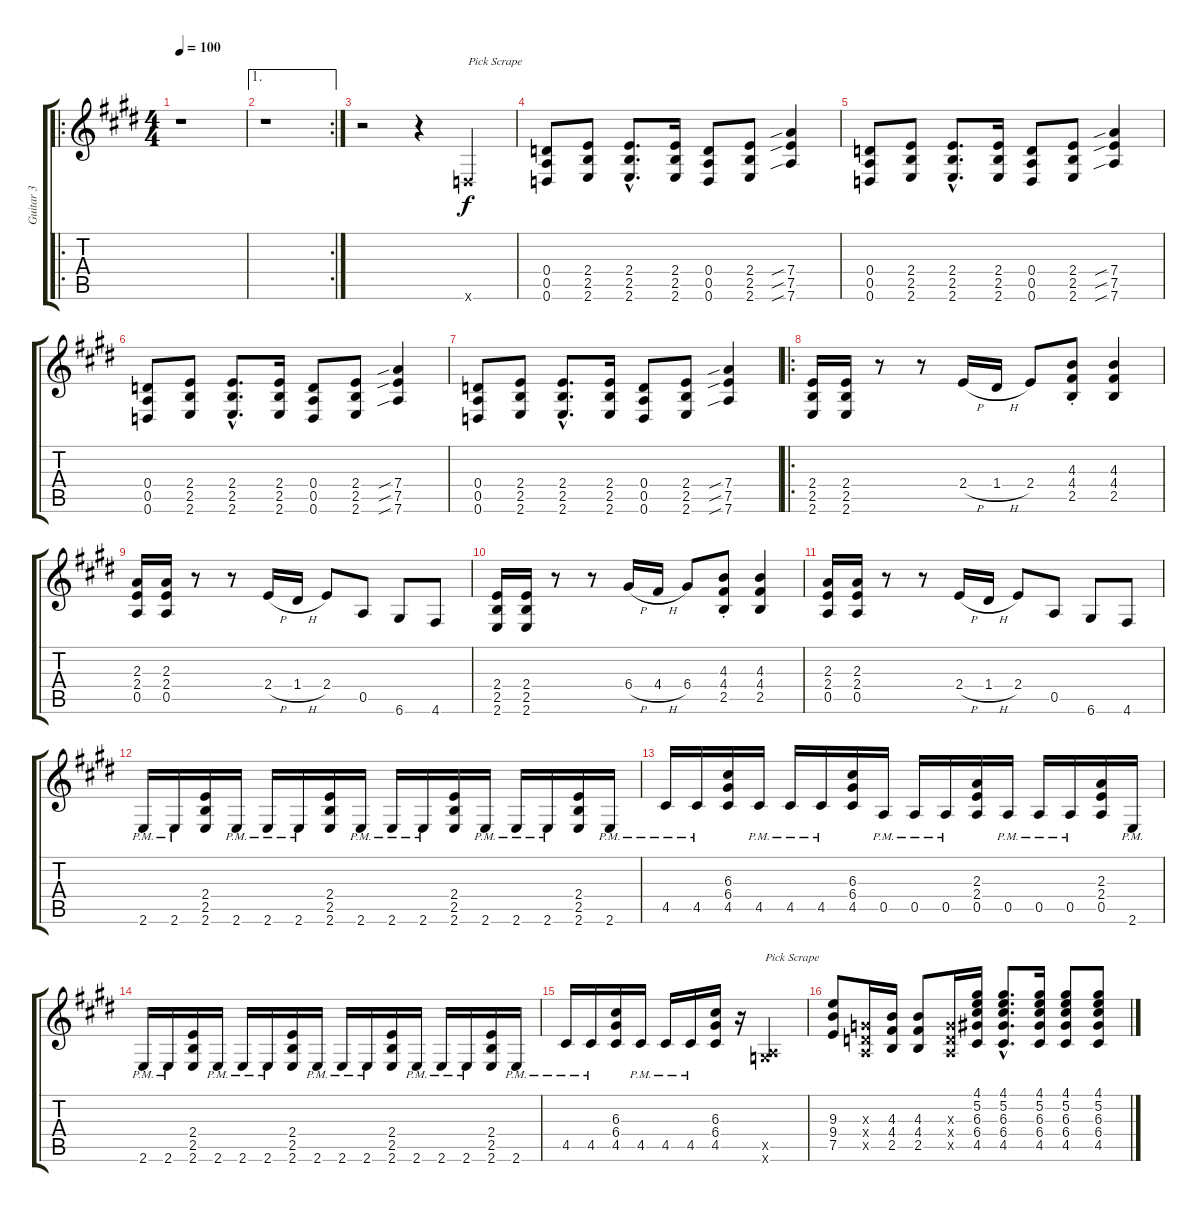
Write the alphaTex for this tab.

\track ("Guitar 3" "Guitar 3") {instrument distortionguitar}
\staff {score tabs}
\tuning (E4 B3 G3 D3 A2 D2) {hide}
\ro
\ts (4 4)
\tempo 100
\clef g2
\ks e
r.1{dy f instrument distortionguitar} |
\ae 1
\rc 2
r.1 |
r.2 r.4 0.6{x}.4{txt "Pick Scrape"} |
(0.4 0.5 0.6).8 (2.4 2.5 2.6).8 (2.4{hac} 2.5{hac} 2.6{hac}).8{d} (2.4 2.5 2.6).16 (0.4 0.5 0.6).8 (2.4 2.5 2.6).8 (7.4{sib} 7.5{sib} 7.6{sib}).4 |
(0.4 0.5 0.6).8 (2.4 2.5 2.6).8 (2.4{hac} 2.5{hac} 2.6{hac}).8{d} (2.4 2.5 2.6).16 (0.4 0.5 0.6).8 (2.4 2.5 2.6).8 (7.4{sib} 7.5{sib} 7.6{sib}).4 |
(0.4 0.5 0.6).8 (2.4 2.5 2.6).8 (2.4{hac} 2.5{hac} 2.6{hac}).8{d} (2.4 2.5 2.6).16 (0.4 0.5 0.6).8 (2.4 2.5 2.6).8 (7.4{sib} 7.5{sib} 7.6{sib}).4 |
(0.4 0.5 0.6).8 (2.4 2.5 2.6).8 (2.4{hac} 2.5{hac} 2.6{hac}).8{d} (2.4 2.5 2.6).16 (0.4 0.5 0.6).8 (2.4 2.5 2.6).8 (7.4{sib} 7.5{sib} 7.6{sib}).4 |
\ro
(2.4 2.5 2.6).16 (2.4 2.5 2.6).16 r.8 r.8 2.4{h}.16 1.4{h}.16 2.4.8 (4.3{st} 4.4{st} 2.5{st}).8 (4.3 4.4 2.5).4 |
(2.3 2.4 0.5).16 (2.3 2.4 0.5).16 r.8 r.8 2.4{h}.16 1.4{h}.16 2.4.8 0.5.8 6.6.8 4.6.8 |
(2.4 2.5 2.6).16 (2.4 2.5 2.6).16 r.8 r.8 6.4{h}.16 4.4{h}.16 6.4.8 (4.3{st} 4.4{st} 2.5{st}).8 (4.3 4.4 2.5).4 |
(2.3 2.4 0.5).16 (2.3 2.4 0.5).16 r.8 r.8 2.4{h}.16 1.4{h}.16 2.4.8 0.5.8 6.6.8 4.6.8 |
2.6{pm}.16 2.6{pm}.16 (2.4 2.5 2.6).16 2.6{pm}.16 2.6{pm}.16 2.6{pm}.16 (2.4 2.5 2.6).16 2.6{pm}.16 2.6{pm}.16 2.6{pm}.16 (2.4 2.5 2.6).16 2.6{pm}.16 2.6{pm}.16 2.6{pm}.16 (2.4 2.5 2.6).16 2.6{pm}.16 |
4.5{pm}.16 4.5{pm}.16 (6.3 6.4 4.5).16 4.5{pm}.16 4.5{pm}.16 4.5{pm}.16 (6.3 6.4 4.5).16 0.5{pm}.16 0.5{pm}.16 0.5{pm}.16 (2.3 2.4 0.5).16 0.5{pm}.16 0.5{pm}.16 0.5{pm}.16 (2.3 2.4 0.5).16 2.6{pm}.16 |
2.6{pm}.16 2.6{pm}.16 (2.4 2.5 2.6).16 2.6{pm}.16 2.6{pm}.16 2.6{pm}.16 (2.4 2.5 2.6).16 2.6{pm}.16 2.6{pm}.16 2.6{pm}.16 (2.4 2.5 2.6).16 2.6{pm}.16 2.6{pm}.16 2.6{pm}.16 (2.4 2.5 2.6).16 2.6{pm}.16 |
4.5{pm}.16 4.5{pm}.16 (6.3 6.4 4.5).16 4.5{pm}.16 4.5{pm}.16 4.5{pm}.16 (6.3 6.4 4.5).16 r.16 (0.5{x} 5.6{x}).2{txt "Pick Scrape"} |
(9.3 9.4 7.5).8 (0.3{x} 0.4{x} 0.5{x}).16 (4.3 4.4 2.5).16 (4.3 4.4 2.5).8 (0.3{x} 0.4{x} 0.5{x}).16 (4.1 5.2 6.3 6.4 4.5).16 (4.1{hac} 5.2{hac} 6.3{hac} 6.4{hac} 4.5{hac}).8{d} (4.1 5.2 6.3 6.4 4.5).16 (4.1 5.2 6.3 6.4 4.5).8 (4.1 5.2 6.3 6.4 4.5).8
